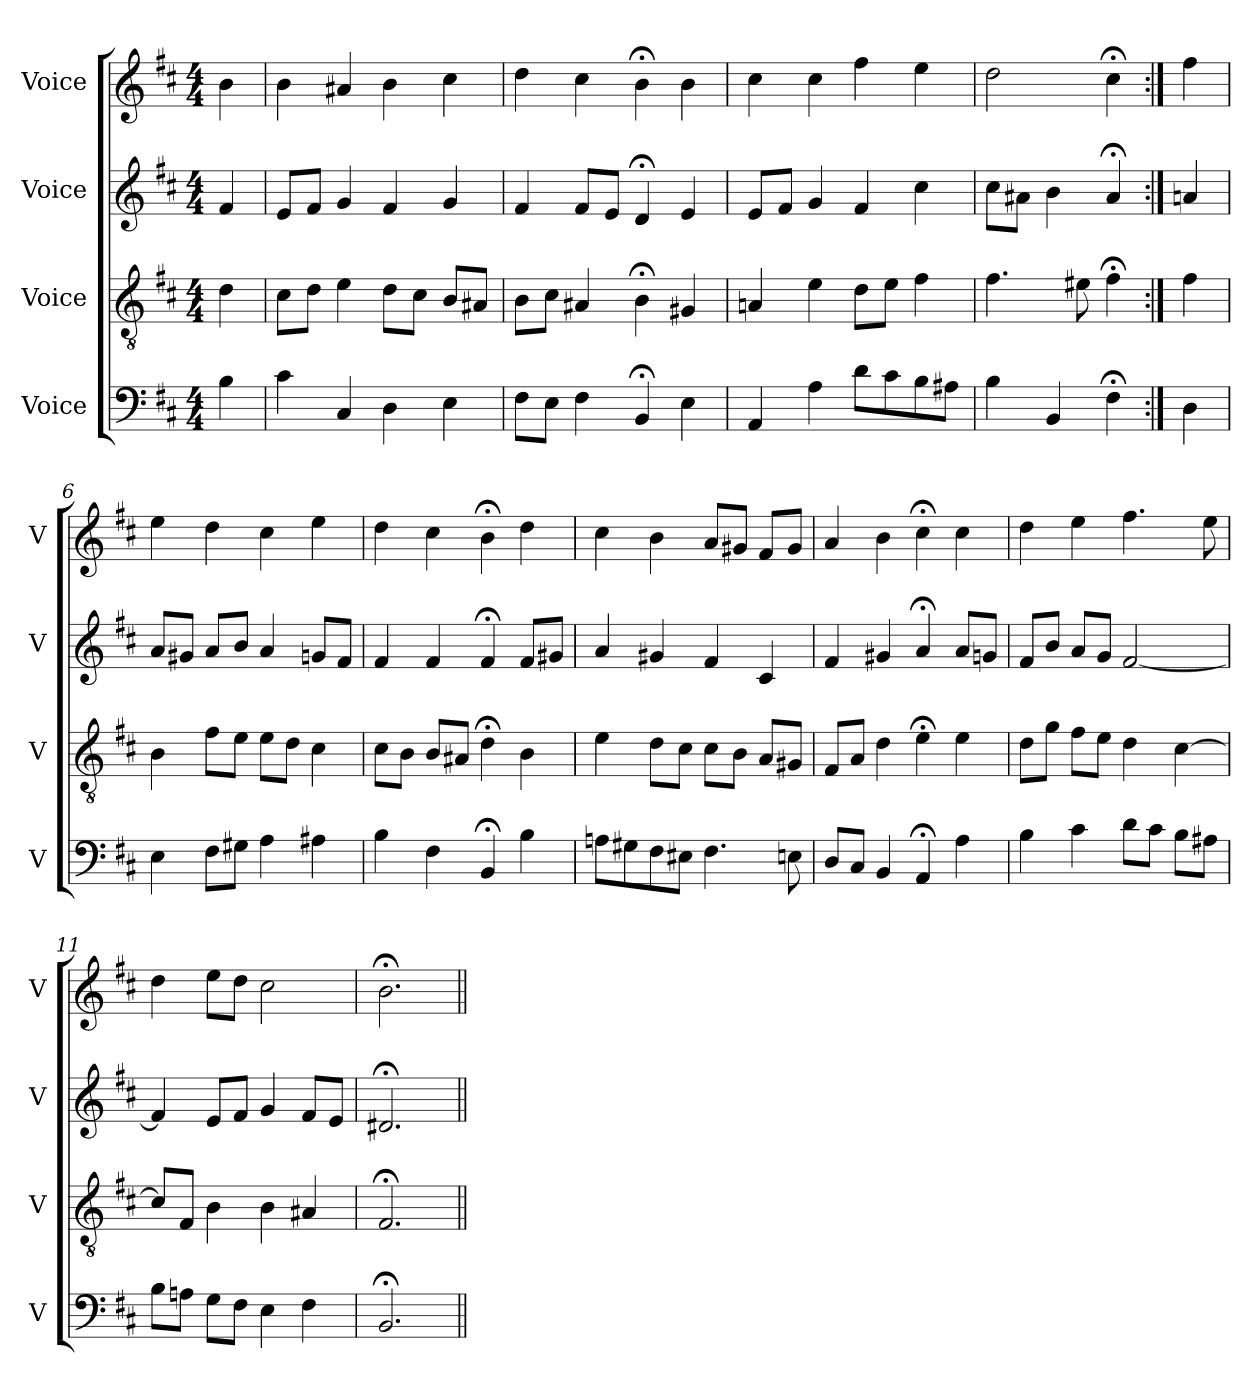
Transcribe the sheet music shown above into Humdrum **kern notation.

**kern	**kern	**kern	**kern
*part4	*part3	*part2	*part1
*staff4	*staff3	*staff2	*staff1
*I"Voice	*I"Voice	*I"Voice	*I"Voice
*I'V	*I'V	*I'V	*I'V
*clefF4	*clefGv2	*clefG2	*clefG2
*k[f#c#]	*k[f#c#]	*k[f#c#]	*k[f#c#]
*M4/4	*M4/4	*M4/4	*M4/4
=	=	=	=
4B	4d	4f#	4b
=2	=2	=2	=2
4c#	8c#L	8eL	4b
.	8dJ	8f#J	.
4C#	4e	4g	4a#X
4D	8dL	4f#	4b
.	8c#J	.	.
4E	8BL	4g	4cc#
.	8A#XJ	.	.
=3	=3	=3	=3
8F#L	8BL	4f#	4dd
8EJ	8c#J	.	.
4F#	4A#X	8f#L	4cc#
.	.	8eJ	.
4BB;<	4B;<	4d;<	4b;<
4E	4G#X	4e	4b
=4	=4	=4	=4
4AA	4An	8eL	4cc#
.	.	8f#J	.
4A	4e	4g	4cc#
8dL	8dL	4f#	4ff#
8c#	8eJ	.	.
8B	4f#	4cc#	4ee
8A#XJ	.	.	.
=	=	=	=
4B	4.f#	8cc#L	2dd
.	.	8a#XJ	.
4BB	.	4b	.
.	8e#X	.	.
4F#;<	4f#;<	4a#;<	4cc#;<
=5:|!	=5:|!	=5:|!	=5:|!
4D	4f#	4an	4ff#
=6	=6	=6	=6
4E	4B	8aL	4ee
.	.	8g#XJ	.
8F#L	8f#L	8aL	4dd
8G#XJ	8eJ	8bJ	.
4A	8eL	4a	4cc#
.	8dJ	.	.
4A#X	4c#	8gnL	4ee
.	.	8f#J	.
=7	=7	=7	=7
4B	8c#L	4f#	4dd
.	8BJ	.	.
4F#	8BL	4f#	4cc#
.	8A#XJ	.	.
4BB;<	4d;<	4f#;<	4b;<
4B	4B	8f#L	4dd
.	.	8g#XJ	.
=8	=8	=8	=8
8AnL	4e	4a	4cc#
8G#X	.	.	.
8F#	8dL	4g#X	4b
8E#XJ	8c#J	.	.
4.F#	8c#L	4f#	8aL
.	8BJ	.	8g#XJ
.	8AL	4c#	8f#L
8En	8G#XJ	.	8g#J
=9	=9	=9	=9
8DL	8F#L	4f#	4a
8C#J	8AJ	.	.
4BB	4d	4g#X	4b
4AA;<	4e;<	4a;<	4cc#;<
4A	4e	8aL	4cc#
.	.	8gnJ	.
=10	=10	=10	=10
4B	8dL	8f#L	4dd
.	8gJ	8bJ	.
4c#	8f#L	8aL	4ee
.	8eJ	8gJ	.
8dL	4d	[2f#	4.ff#
8c#J	.	.	.
8BL	[4c#	.	.
8A#XJ	.	.	8ee
=11	=11	=11	=11
8BL	8c#L]	4f#]	4dd
8AnJ	8F#J	.	.
8GL	4B	8eL	8eeL
8F#J	.	8f#J	8ddJ
4E	4B	4g	2cc#
4F#	4A#X	8f#L	.
.	.	8eJ	.
=12	=12	=12	=12
2.BB;<	2.F#;<	2.d#X;<	2.b;<
=||	=||	=||	=||
*-	*-	*-	*-
